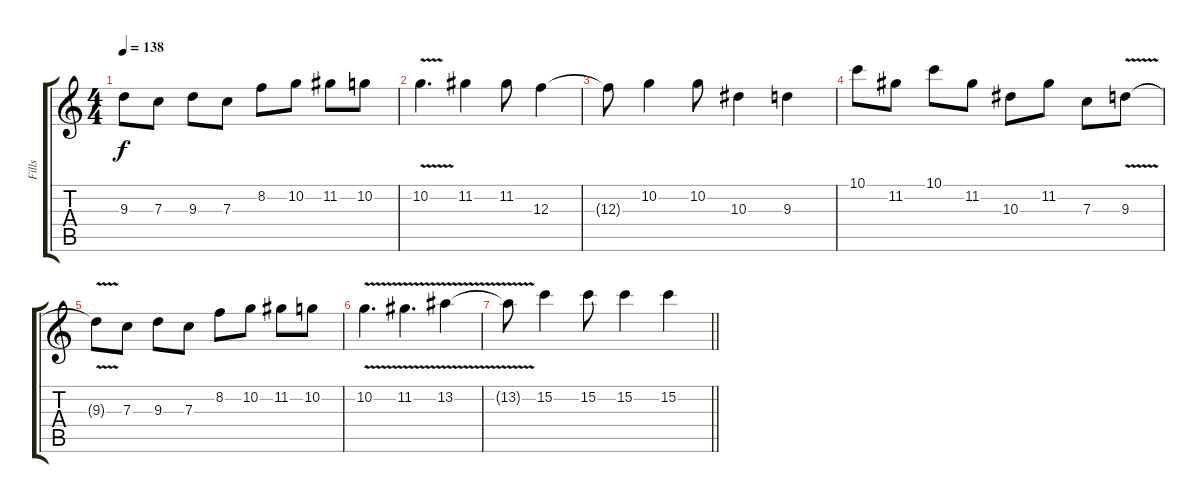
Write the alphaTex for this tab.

\track ("Fills" "Fills") {instrument distortionguitar}
\staff {score tabs}
\tuning (D4 A3 F3 C3 G2 C2) {hide}
\ts (4 4)
\tempo 138
\clef g2
\ks c
9.3{t}.8{dy f} 7.3.8 9.3.8 7.3.8 8.2.8 10.2.8 11.2.8 10.2.8 |
10.2{v}.4{d} 11.2.4 11.2.8 12.3.4 |
12.3{t}.8 10.2.4 10.2.8 10.3.4 9.3.4 |
10.1.8 11.2.8 10.1.8 11.2.8 10.3.8 11.2.8 7.3.8 9.3{v}.8 |
9.3{t}.8 7.3.8 9.3.8 7.3.8 8.2.8 10.2.8 11.2.8 10.2.8 |
10.2{v}.4{d} 11.2{v}.4{d} 13.2{v}.4 |
\barLineRight lightlight
13.2{t}.8 15.2.4 15.2.8 15.2.4 15.2.4
